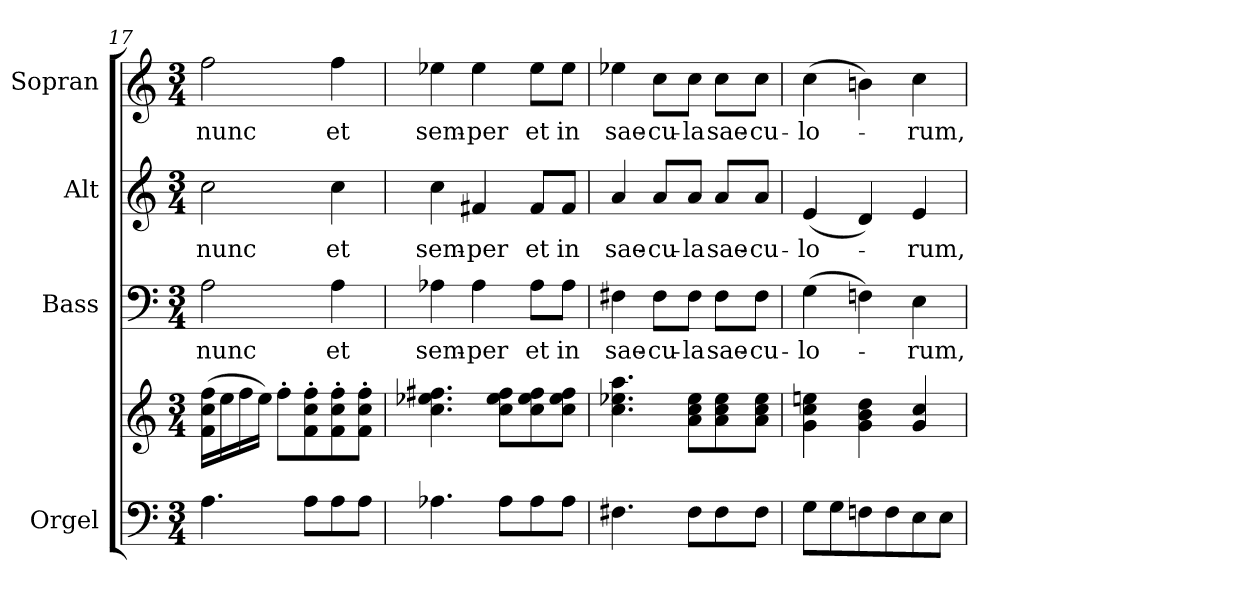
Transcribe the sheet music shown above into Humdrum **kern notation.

**kern	**kern	**kern	**text	**kern	**text	**kern	**text
*part4	*part4	*part3	*part3	*part2	*part2	*part1	*part1
*staff5	*staff4	*staff3	*staff3	*staff2	*staff2	*staff1	*staff1
*I"Orgel	*	*I"Bass	*	*I"Alt	*	*I"Sopran	*
*I'Org.	*	*I'B.	*	*I'A.	*	*I'S.	*
*clefF4	*clefG2	*clefF4	*	*clefG2	*	*clefG2	*
*k[]	*k[]	*k[]	*	*k[]	*	*k[]	*
*C:	*C:	*C:	*	*C:	*	*C:	*
*M3/4	*M3/4	*M3/4	*	*M3/4	*	*M3/4	*
=17	=17	=17	=17	=17	=17	=17	=17
!	!	!	!LO:LY:b	!	!LO:LY:b	!	!LO:LY:b
4.A\	(>16f\ 16cc\ 16ff\LL	2A\	nunc	2cc\	nunc	2ff\	nunc
.	16ee\	.	.	.	.	.	.
.	16ff\	.	.	.	.	.	.
.	16ee\JJ)	.	.	.	.	.	.
.	8ff'>\L	.	.	.	.	.	.
8A\L	8f\'> 8cc\'> 8ff\'>	.	.	.	.	.	.
!	!	!	!LO:LY:b	!	!LO:LY:b	!	!LO:LY:b
8A\	8f\'> 8cc\'> 8ff\'>	4A\	et	4cc\	et	4ff\	et
8A\J	8f\'> 8cc\'> 8ff\'>J	.	.	.	.	.	.
=18	=18	=18	=18	=18	=18	=18	=18
!	!	!	!LO:LY:b	!	!LO:LY:b	!	!LO:LY:b
4.A-X\	4.cc\ 4.ee-X\ 4.ff#X\	4A-X\	sem-	4cc\	sem-	4ee-X\	sem-
!	!	!	!LO:LY:b	!	!LO:LY:b	!	!LO:LY:b
.	.	4A-\	-per	4f#X/	-per	4ee-\	-per
8A-\L	8cc\ 8ee-\ 8ff#\L	.	.	.	.	.	.
!	!	!	!LO:LY:b	!	!LO:LY:b	!	!LO:LY:b
8A-\	8cc\ 8ee-\ 8ff#\	8A-\L	et	8f#/L	et	8ee-\L	et
!	!	!	!LO:LY:b	!	!LO:LY:b	!	!LO:LY:b
8A-\J	8cc\ 8ee-\ 8ff#\J	8A-\J	in	8f#/J	in	8ee-\J	in
!!LO:LB:g=z
=19	=19	=19	=19	=19	=19	=19	=19
!	!	!	!LO:LY:b	!	!LO:LY:b	!	!LO:LY:b
4.F#X\	4.cc\ 4.ee-X\ 4.aa\	4F#X\	sae-	4a/	sae-	4ee-X\	sae-
!	!	!	!LO:LY:b	!	!LO:LY:b	!	!LO:LY:b
.	.	8F#\L	-cu-	8a/L	-cu-	8cc\L	-cu-
!	!	!	!LO:LY:b	!	!LO:LY:b	!	!LO:LY:b
8F#\L	8a\ 8cc\ 8ee-\L	8F#\J	-la	8a/J	-la	8cc\J	-la
!	!	!	!LO:LY:b	!	!LO:LY:b	!	!LO:LY:b
8F#\	8a\ 8cc\ 8ee-\	8F#\L	sae-	8a/L	sae-	8cc\L	sae-
!	!	!	!LO:LY:b	!	!LO:LY:b	!	!LO:LY:b
8F#\J	8a\ 8cc\ 8ee-\J	8F#\J	-cu-	8a/J	-cu-	8cc\J	-cu-
=20	=20	=20	=20	=20	=20	=20	=20
!	!	!	!LO:LY:b	!	!LO:LY:b	!	!LO:LY:b
8G\L	4g\ 4cc\ 4een\	(>4G\	-lo-	(<4e/	-lo-	(>4cc\	-lo-
8G\	.	.	.	.	.	.	.
8Fn\	4g\ 4b\ 4dd\	4Fn\)	.	4d/)	.	4bn\)	.
8F\	.	.	.	.	.	.	.
!	!	!	!LO:LY:b	!	!LO:LY:b	!	!LO:LY:b
8E\	4g/ 4cc/	4E\	-rum,	4e/	-rum,	4cc\	-rum,
8E\J	.	.	.	.	.	.	.
=	=	=	=	=	=	=	=
*-	*-	*-	*-	*-	*-	*-	*-
